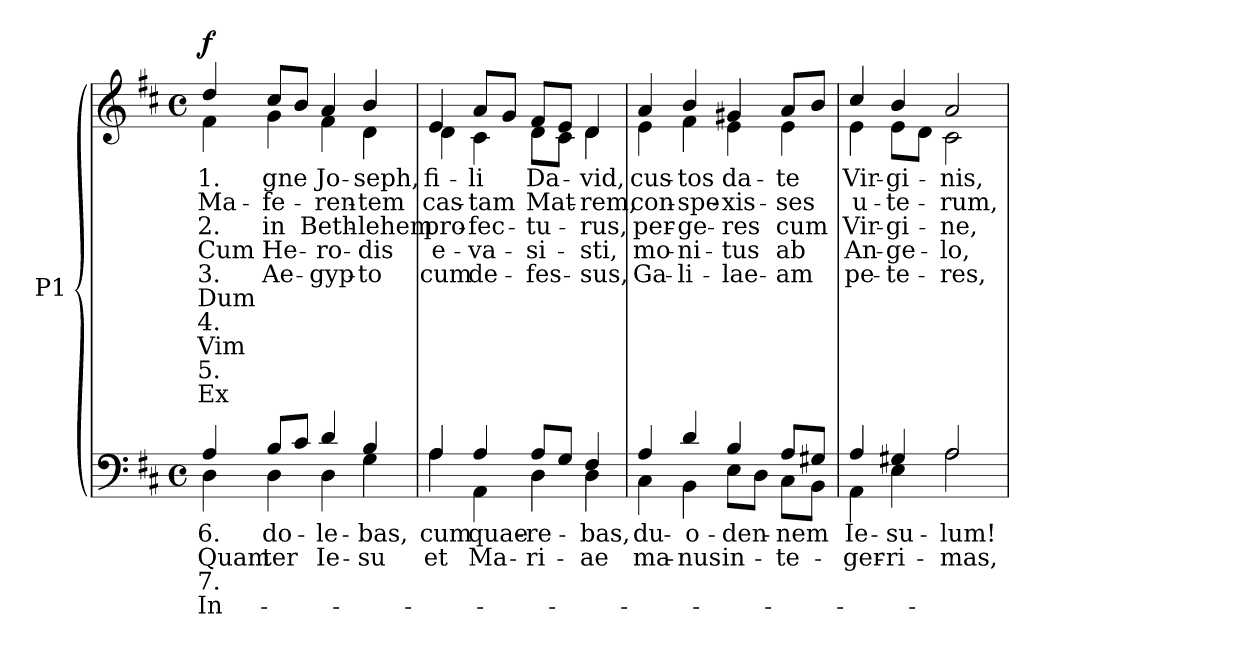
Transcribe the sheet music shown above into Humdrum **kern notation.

**kern	**text	**text	**text	**text	**kern	**text	**text	**text	**text	**text	**text	**text	**text	**text	**text	**dynam
*part1	*part1	*part1	*part1	*part1	*part1	*part1	*part1	*part1	*part1	*part1	*part1	*part1	*part1	*part1	*part1	*part1
*staff2	*staff2	*staff2	*staff2	*staff2	*staff1	*staff1	*staff1	*staff1	*staff1	*staff1	*staff1	*staff1	*staff1	*staff1	*staff1	*staff1/2
*I"P1	*	*	*	*	*	*	*	*	*	*	*	*	*	*	*	*
!!LO:PB:g=z
*clefF4	*	*	*	*	*clefG2	*	*	*	*	*	*	*	*	*	*	*
*k[f#c#]	*	*	*	*	*k[f#c#]	*	*	*	*	*	*	*	*	*	*	*
*D:	*	*	*	*	*D:	*	*	*	*	*	*	*	*	*	*	*
*M4/4	*	*	*	*	*M4/4	*	*	*	*	*	*	*	*	*	*	*
*met(c)	*	*	*	*	*met(c)	*	*	*	*	*	*	*	*	*	*	*
*MM120	*	*	*	*	*MM120	*	*	*	*	*	*	*	*	*	*	*
=1	=1	=1	=1	=1	=1	=1	=1	=1	=1	=1	=1	=1	=1	=1	=1	=1
!	!LO:LY:a:color=#000000	!LO:LY:a:color=#000000	!LO:LY:a:color=#000000	!LO:LY:a:color=#000000	!	!	!	!	!	!	!	!	!	!	!	!
*^	*	*	*	*	*	*	*	*	*	*	*	*	*	*	*	*
!	!	!	!	!	!	!LO:TX:a:B:t=Allegro moderato	!	!	!	!	!	!	!	!	!	!	!
!	!	!	!	!	!	!	!LO:LY:b:color=#000000	!LO:LY:b:color=#000000	!LO:LY:b:color=#000000	!LO:LY:b:color=#000000	!LO:LY:b:color=#000000	!LO:LY:b:color=#000000	!LO:LY:b:color=#000000	!LO:LY:b:color=#000000	!LO:LY:b:color=#000000	!LO:LY:b:color=#000000	!
*	*	*	*	*	*	*^	*	*	*	*	*	*	*	*	*	*	*
4Ai/	4Di\	6.	Quam	7.	In-	4ddi/	4f#i\	1.	Ma-	2.	Cum	3.	Dum	4.	Vim	5.	Ex	f
!	!	!LO:LY:a:color=#000000	!LO:LY:a:color=#000000	!	!	!	!	!	!	!	!	!	!	!	!	!	!	!
!	!	!	!	!	!	!	!	!LO:LY:b:color=#000000	!LO:LY:b:color=#000000	!LO:LY:b:color=#000000	!LO:LY:b:color=#000000	!LO:LY:b:color=#000000	!	!	!	!	!	!
8Bi/L	4Di\	-do-	-ter	.	.	8cc#i/L	4gi\	-gne	fe-	in	He-	Ae-	.	.	.	.	.	.
8c#i/J	.	.	.	.	.	8bi/J	.	.	.	.	.	.	.	.	.	.	.	.
!	!	!LO:LY:a:color=#000000	!LO:LY:a:color=#000000	!	!	!	!	!	!	!	!	!	!	!	!	!	!	!
!	!	!	!	!	!	!	!	!LO:LY:b:color=#000000	!LO:LY:b:color=#000000	!LO:LY:b:color=#000000	!LO:LY:b:color=#000000	!LO:LY:b:color=#000000	!	!	!	!	!	!
4di/	4Di\	le-	-Ie-	.	.	4ai/	4f#i\	Jo-	-ren-	Beth-	-ro-	-gyp-	.	.	.	.	.	.
!	!	!LO:LY:a:color=#000000	!LO:LY:a:color=#000000	!	!	!	!	!	!	!	!	!	!	!	!	!	!	!
!	!	!	!	!	!	!	!	!LO:LY:b:color=#000000	!LO:LY:b:color=#000000	!LO:LY:b:color=#000000	!LO:LY:b:color=#000000	!LO:LY:b:color=#000000	!	!	!	!	!	!
4Bi/	4Gi\	-bas,	su	.	.	4bi/	4di\	-seph,	-tem	-lehem	-dis	-to	.	.	.	.	.	.
=2	=2	=2	=2	=2	=2	=2	=2	=2	=2	=2	=2	=2	=2	=2	=2	=2	=2	=2
!	!	!LO:LY:a:color=#000000	!LO:LY:a:color=#000000	!	!	!	!	!	!	!	!	!	!	!	!	!	!	!
!	!	!	!	!	!	!	!	!LO:LY:b:color=#000000	!LO:LY:b:color=#000000	!LO:LY:b:color=#000000	!LO:LY:b:color=#000000	!LO:LY:b:color=#000000	!	!	!	!	!	!
4Ai/	4Ai\	cum	et	.	.	4ei/	4di\	fi-	cas-	pro-	e-	cum	.	.	.	.	.	.
!	!	!LO:LY:a:color=#000000	!LO:LY:a:color=#000000	!	!	!	!	!	!	!	!	!	!	!	!	!	!	!
!	!	!	!	!	!	!	!	!LO:LY:b:color=#000000	!LO:LY:b:color=#000000	!LO:LY:b:color=#000000	!LO:LY:b:color=#000000	!LO:LY:b:color=#000000	!	!	!	!	!	!
4Ai/	4AAi\	-quae-	Ma-	.	.	8ai/L	4c#i\	-li	-tam	-fec-	-va-	de-	.	.	.	.	.	.
.	.	.	.	.	.	8gi/J	.	.	.	.	.	.	.	.	.	.	.	.
!	!	!LO:LY:a:color=#000000	!LO:LY:a:color=#000000	!	!	!	!	!	!	!	!	!	!	!	!	!	!	!
!	!	!	!	!	!	!	!	!LO:LY:b:color=#000000	!LO:LY:b:color=#000000	!LO:LY:b:color=#000000	!LO:LY:b:color=#000000	!LO:LY:b:color=#000000	!	!	!	!	!	!
8Ai/L	4Di\	-re-	-ri-	.	.	8f#i/L	8di\L	Da-	Mat-	-tu-	-si-	-fes-	.	.	.	.	.	.
8Gi/J	.	.	.	.	.	8ei/J	8c#i\J	.	.	.	.	.	.	.	.	.	.	.
!	!	!LO:LY:a:color=#000000	!LO:LY:a:color=#000000	!	!	!	!	!	!	!	!	!	!	!	!	!	!	!
!	!	!	!	!	!	!	!	!LO:LY:b:color=#000000	!LO:LY:b:color=#000000	!LO:LY:b:color=#000000	!LO:LY:b:color=#000000	!LO:LY:b:color=#000000	!	!	!	!	!	!
4F#i/	4Di\	-bas,	ae	.	.	4di/	4di\	-vid,	-rem,	-rus,	-sti,	-sus,	.	.	.	.	.	.
=3	=3	=3	=3	=3	=3	=3	=3	=3	=3	=3	=3	=3	=3	=3	=3	=3	=3	=3
!	!	!LO:LY:a:color=#000000	!LO:LY:a:color=#000000	!	!	!	!	!	!	!	!	!	!	!	!	!	!	!
!	!	!	!	!	!	!	!	!LO:LY:b:color=#000000	!LO:LY:b:color=#000000	!LO:LY:b:color=#000000	!LO:LY:b:color=#000000	!LO:LY:b:color=#000000	!	!	!	!	!	!
4Ai/	4C#i\	du-	-ma-	.	.	4ai/	4ei\	cus-	con-	per-	mo-	Ga-	.	.	.	.	.	.
!	!	!LO:LY:a:color=#000000	!LO:LY:a:color=#000000	!	!	!	!	!	!	!	!	!	!	!	!	!	!	!
!	!	!	!	!	!	!	!	!LO:LY:b:color=#000000	!LO:LY:b:color=#000000	!LO:LY:b:color=#000000	!LO:LY:b:color=#000000	!LO:LY:b:color=#000000	!	!	!	!	!	!
4di/	4BBi\	-o-	-nus	.	.	4bi/	4f#i\	-tos	-spe-	-ge-	-ni-	-li-	.	.	.	.	.	.
!	!	!LO:LY:a:color=#000000	!LO:LY:a:color=#000000	!	!	!	!	!	!	!	!	!	!	!	!	!	!	!
!	!	!	!	!	!	!	!	!LO:LY:b:color=#000000	!LO:LY:b:color=#000000	!LO:LY:b:color=#000000	!LO:LY:b:color=#000000	!LO:LY:b:color=#000000	!	!	!	!	!	!
4Bi/	8Ei\L	den-	-in-	.	.	4g#Xi/	4ei\	da-	-xis-	-res	-tus	-lae-	.	.	.	.	.	.
.	8Di\J	.	.	.	.	.	.	.	.	.	.	.	.	.	.	.	.	.
!	!	!LO:LY:a:color=#000000	!LO:LY:a:color=#000000	!	!	!	!	!	!	!	!	!	!	!	!	!	!	!
!	!	!	!	!	!	!	!	!LO:LY:b:color=#000000	!LO:LY:b:color=#000000	!LO:LY:b:color=#000000	!LO:LY:b:color=#000000	!LO:LY:b:color=#000000	!	!	!	!	!	!
8Ai/L	8C#i\L	-nem	-te-	.	.	8ai/L	4ei\	-te	-ses	cum	ab	-am	.	.	.	.	.	.
8G#Xi/J	8BBi\J	.	.	.	.	8bi/J	.	.	.	.	.	.	.	.	.	.	.	.
=4	=4	=4	=4	=4	=4	=4	=4	=4	=4	=4	=4	=4	=4	=4	=4	=4	=4	=4
!	!	!LO:LY:a:color=#000000	!LO:LY:a:color=#000000	!	!	!	!	!	!	!	!	!	!	!	!	!	!	!
!	!	!	!	!	!	!	!	!LO:LY:b:color=#000000	!LO:LY:b:color=#000000	!LO:LY:b:color=#000000	!LO:LY:b:color=#000000	!LO:LY:b:color=#000000	!	!	!	!	!	!
4Ai/	4AAi\	Ie-	-ger-	.	.	4cc#i/	4ei\	Vir-	u-	Vir-	An-	pe-	.	.	.	.	.	.
!	!	!LO:LY:a:color=#000000	!LO:LY:a:color=#000000	!	!	!	!	!	!	!	!	!	!	!	!	!	!	!
!	!	!	!	!	!	!	!	!LO:LY:b:color=#000000	!LO:LY:b:color=#000000	!LO:LY:b:color=#000000	!LO:LY:b:color=#000000	!LO:LY:b:color=#000000	!	!	!	!	!	!
4G#Xi/	4Ei\	-su-	-ri-	.	.	4bi/	8ei\L	-gi-	-te-	-gi-	-ge-	-te-	.	.	.	.	.	.
.	.	.	.	.	.	.	8di\J	.	.	.	.	.	.	.	.	.	.	.
!	!	!LO:LY:a:color=#000000	!LO:LY:a:color=#000000	!	!	!	!	!	!	!	!	!	!	!	!	!	!	!
!	!	!	!	!	!	!	!	!LO:LY:b:color=#000000	!LO:LY:b:color=#000000	!LO:LY:b:color=#000000	!LO:LY:b:color=#000000	!LO:LY:b:color=#000000	!	!	!	!	!	!
2Ai/	2Ai\	-lum!	mas,	.	.	2ai/	2c#i\	-nis,	-rum,	-ne,	-lo,	-res,	.	.	.	.	.	.
*v	*v	*	*	*	*	*	*	*	*	*	*	*	*	*	*	*	*	*
*	*	*	*	*	*v	*v	*	*	*	*	*	*	*	*	*	*	*
=	=	=	=	=	=	=	=	=	=	=	=	=	=	=	=	=
*-	*-	*-	*-	*-	*-	*-	*-	*-	*-	*-	*-	*-	*-	*-	*-	*-
